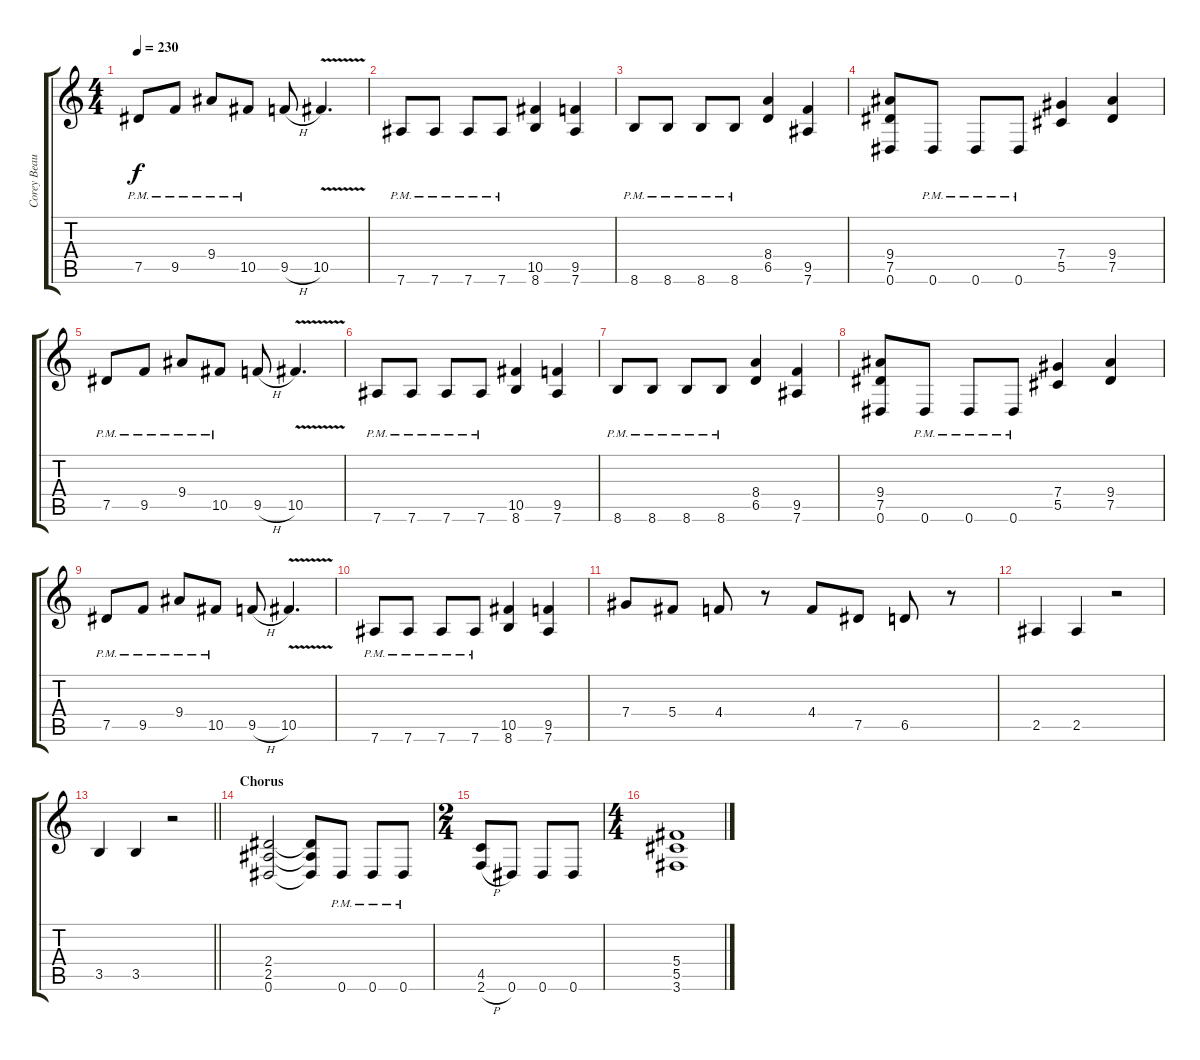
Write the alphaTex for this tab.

\track ("Corey Beaulieu (lead guitar)" "Corey Beau") {instrument distortionguitar}
\staff {score tabs}
\tuning (Eb4 Bb3 Gb3 Db3 Ab2 Eb2) {hide}
\ts (4 4)
\tempo 230
\clef g2
\ks c
7.5{pm}.8{dy f} 9.5{pm}.8 9.4{pm}.8 10.5{pm}.8 9.5{h}.8 10.5{v}.4{d} |
7.6{pm}.8 7.6{pm}.8 7.6{pm}.8 7.6{pm}.8 (10.5 8.6).4 (9.5 7.6).4 |
8.6{pm}.8 8.6{pm}.8 8.6{pm}.8 8.6{pm}.8 (8.4 6.5).4 (9.5 7.6).4 |
(9.4 7.5 0.6).8 0.6{pm}.8 0.6{pm}.8 0.6{pm}.8 (7.4 5.5).4 (9.4 7.5).4 |
7.5{pm}.8 9.5{pm}.8 9.4{pm}.8 10.5{pm}.8 9.5{h}.8 10.5{v}.4{d} |
7.6{pm}.8 7.6{pm}.8 7.6{pm}.8 7.6{pm}.8 (10.5 8.6).4 (9.5 7.6).4 |
8.6{pm}.8 8.6{pm}.8 8.6{pm}.8 8.6{pm}.8 (8.4 6.5).4 (9.5 7.6).4 |
(9.4 7.5 0.6).8 0.6{pm}.8 0.6{pm}.8 0.6{pm}.8 (7.4 5.5).4 (9.4 7.5).4 |
7.5{pm}.8 9.5{pm}.8 9.4{pm}.8 10.5{pm}.8 9.5{h}.8 10.5{v}.4{d} |
7.6{pm}.8 7.6{pm}.8 7.6{pm}.8 7.6{pm}.8 (10.5 8.6).4 (9.5 7.6).4 |
7.4.8 5.4.8 4.4.8 r.8 4.4.8 7.5.8 6.5.8 r.8 |
2.5.4 2.5.4 r.2 |
\barLineRight lightlight
3.5.4 3.5.4 r.2 |
\section ("" "Chorus")
(2.4 2.5 0.6).2 (2.4{t} 2.5{t} 0.6{t}).8 0.6{pm}.8 0.6{pm}.8 0.6{pm}.8 |
\ts (2 4)
(4.5 2.6{h}).8 0.6.8 0.6.8 0.6.8 |
\ts (4 4)
(5.4 5.5 3.6).1
